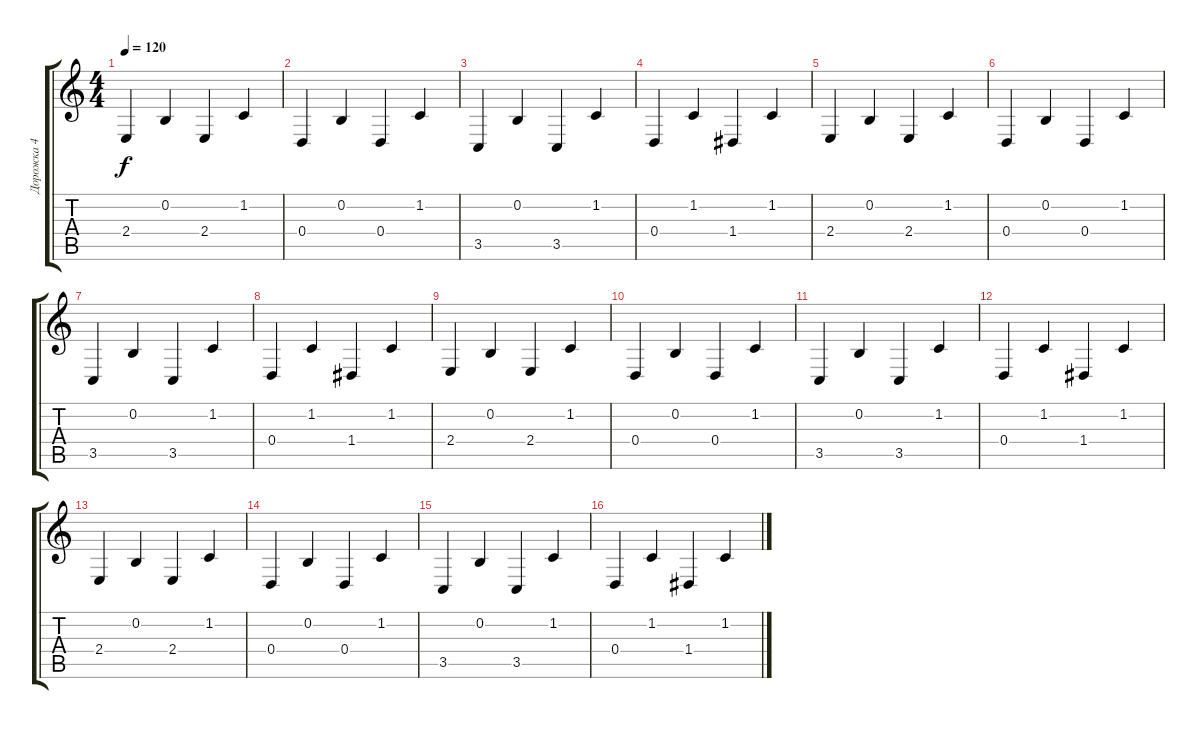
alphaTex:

\track ("Дорожка 4" "Дорожка 4") {instrument stringensemble1}
\staff {score tabs}
\tuning (E4 B3 G3 D3 A2 E2) {hide}
\ts (4 4)
\tempo 120
\clef g2
\ks c
2.4.4{dy f instrument stringensemble1} 0.2.4 2.4.4 1.2.4 |
0.4.4 0.2.4 0.4.4 1.2.4 |
3.5.4 0.2.4 3.5.4 1.2.4 |
0.4.4 1.2.4 1.4.4 1.2.4 |
2.4.4 0.2.4 2.4.4 1.2.4 |
0.4.4 0.2.4 0.4.4 1.2.4 |
3.5.4 0.2.4 3.5.4 1.2.4 |
0.4.4 1.2.4 1.4.4 1.2.4 |
2.4.4 0.2.4 2.4.4 1.2.4 |
0.4.4 0.2.4 0.4.4 1.2.4 |
3.5.4 0.2.4 3.5.4 1.2.4 |
0.4.4 1.2.4 1.4.4 1.2.4 |
2.4.4 0.2.4 2.4.4 1.2.4 |
0.4.4 0.2.4 0.4.4 1.2.4 |
3.5.4 0.2.4 3.5.4 1.2.4 |
0.4.4 1.2.4 1.4.4 1.2.4
